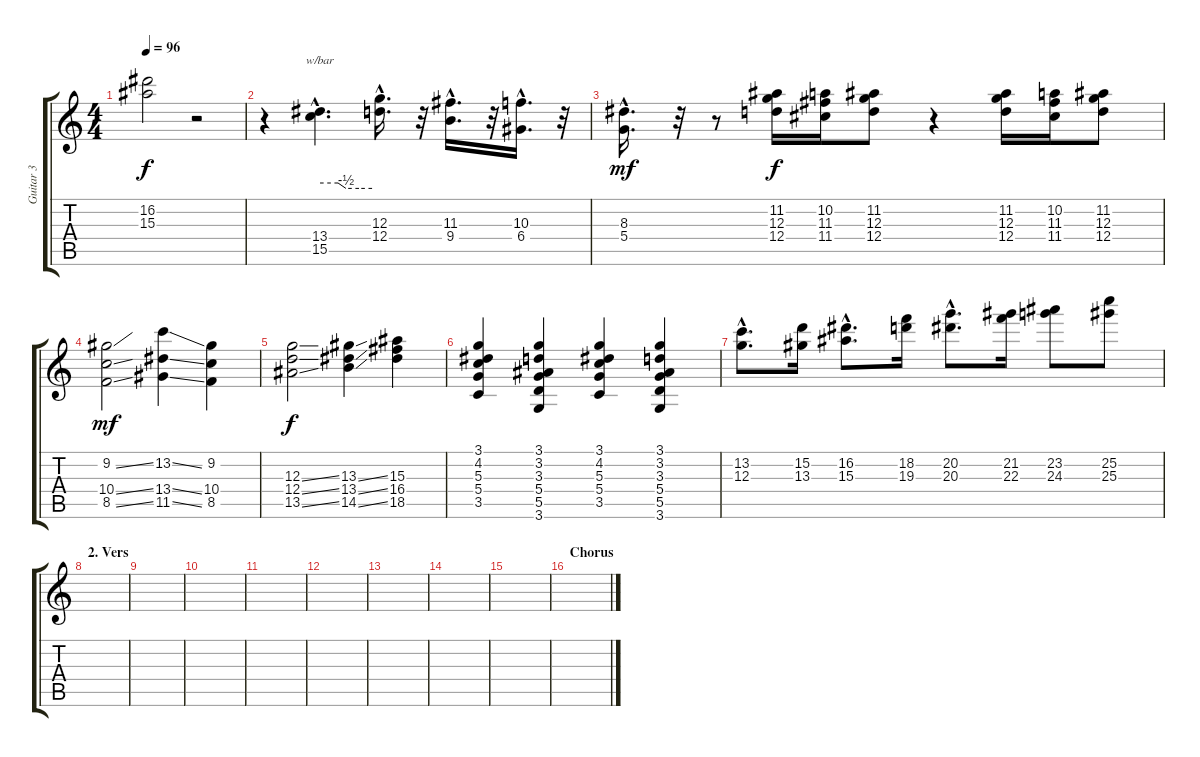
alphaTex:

\track ("Guitar 3" "Guitar 3") {instrument overdrivenguitar}
\staff {score tabs}
\tuning (E4 B3 G3 D3 A2 E2) {hide}
\ts (4 4)
\tempo 96
\clef g2
\ks c
(16.2 15.3).2{dy f} r.2 |
r.4 (13.4{hac} 15.5{hac}).4{d tbe (custom default 0 0 21 0 30 -2 45 -2 60 -2)} (12.3{hac} 12.4{hac}).16{d} r.32 (11.3{hac} 9.4{hac}).16{d} r.32 (10.3{hac} 6.4{hac}).16{d} r.32 |
(8.3{hac} 5.4{hac}).16{d dy mf} r.32 r.8 (11.2 12.3 12.4).16{dy f} (10.2 11.3 11.4).16 (11.2 12.3 12.4).8 r.4 (11.2 12.3 12.4).16 (10.2 11.3 11.4).16 (11.2 12.3 12.4).8 |
(9.2{ss} 10.4{ss} 8.5{ss}).2{dy mf} (13.2{ss} 13.4{ss} 11.5{ss}).4 (9.2 10.4 8.5).4 |
(12.3{ss} 12.4{ss} 13.5{ss}).2{dy f} (13.3{ss} 13.4{ss} 14.5{ss}).4 (15.3 16.4 18.5).4 |
(3.1 4.2 5.3 5.4 3.5).4{volume 6} (3.1 3.2 3.3 5.4 5.5 3.6).4 (3.1 4.2 5.3 5.4 3.5).4 (3.1 3.2 3.3 5.4 5.5 3.6).4 |
(13.2{hac} 12.3{hac}).8{d} (15.2 13.3).16 (16.2{hac} 15.3{hac}).8{d} (18.2 19.3).16 (20.2{hac} 20.3{hac}).8{d} (21.2 22.3).16 (23.2 24.3).8 (25.2 25.3).8 |
\section ("" "2. Vers")
|
|
|
|
|
|
|
|
\section ("" "Chorus")
